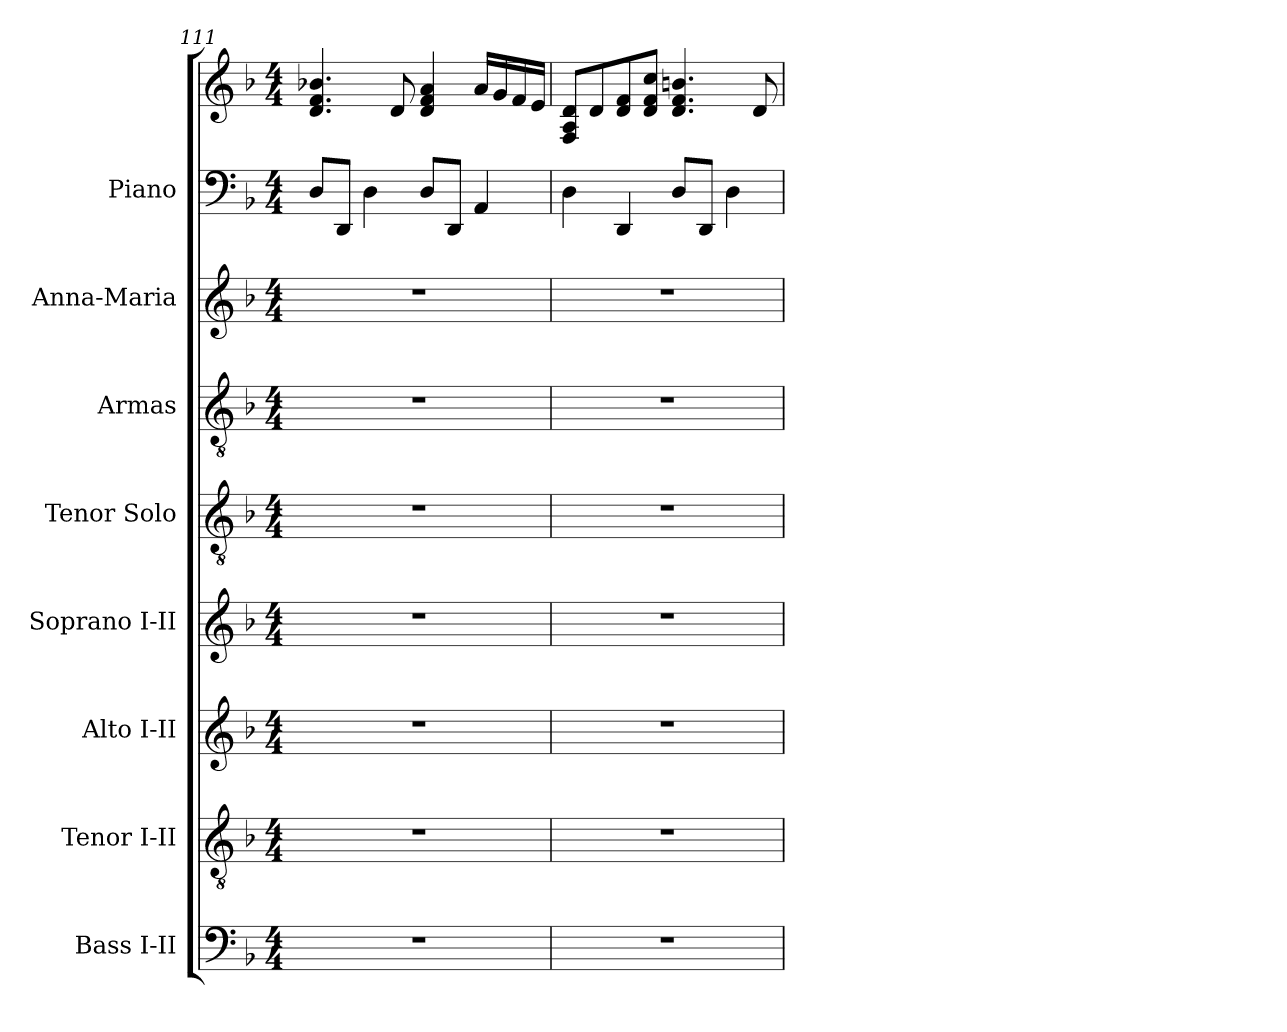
**kern	**kern	**kern	**kern	**kern	**kern	**kern	**kern	**kern
*part8	*part7	*part6	*part5	*part4	*part3	*part2	*part1	*part1
*staff9	*staff8	*staff7	*staff6	*staff5	*staff4	*staff3	*staff2	*staff1
*I"Bass I-II	*I"Tenor I-II	*I"Alto I-II	*I"Soprano I-II	*I"Tenor Solo	*I"Armas	*I"Anna-Maria	*I"Piano	*
*I'B.	*I'T.	*I'A.	*I'S.	*I'T. Solo	*I'Armas	*I'A-M	*I'Pno.	*
*clefF4	*clefGv2	*clefG2	*clefG2	*clefGv2	*clefGv2	*clefG2	*clefF4	*clefG2
*	*ITrd7c12	*	*	*ITrd7c12	*ITrd7c12	*	*	*
*k[b-]	*k[b-]	*k[b-]	*k[b-]	*k[b-]	*k[b-]	*k[b-]	*k[b-]	*k[b-]
*F:	*F:	*F:	*F:	*F:	*F:	*F:	*F:	*F:
*M4/4	*M4/4	*M4/4	*M4/4	*M4/4	*M4/4	*M4/4	*M4/4	*M4/4
=111	=111	=111	=111	=111	=111	=111	=111	=111
1r	1r	1r	1r	1r	1r	1r	8Di/L	4.di/ 4.fi 4.b-Xi
.	.	.	.	.	.	.	8DDi/J	.
.	.	.	.	.	.	.	4Di\	.
.	.	.	.	.	.	.	.	8di/
.	.	.	.	.	.	.	8Di/L	4di/ 4fi 4ai
.	.	.	.	.	.	.	8DDi/J	.
.	.	.	.	.	.	.	4AAi/	16ai/LL
.	.	.	.	.	.	.	.	16gi/
.	.	.	.	.	.	.	.	16fi/
.	.	.	.	.	.	.	.	16ei/JJ
=112	=112	=112	=112	=112	=112	=112	=112	=112
1r	1r	1r	1r	1r	1r	1r	4Di\	8Fi/ 8Ai 8diL
.	.	.	.	.	.	.	.	8di/
.	.	.	.	.	.	.	4DDi/	8di/ 8fi
.	.	.	.	.	.	.	.	8di/ 8fi 8cciJ
.	.	.	.	.	.	.	8Di/L	4.di/ 4.fi 4.bni
.	.	.	.	.	.	.	8DDi/J	.
.	.	.	.	.	.	.	4Di\	.
.	.	.	.	.	.	.	.	8di/
=	=	=	=	=	=	=	=	=
*-	*-	*-	*-	*-	*-	*-	*-	*-
